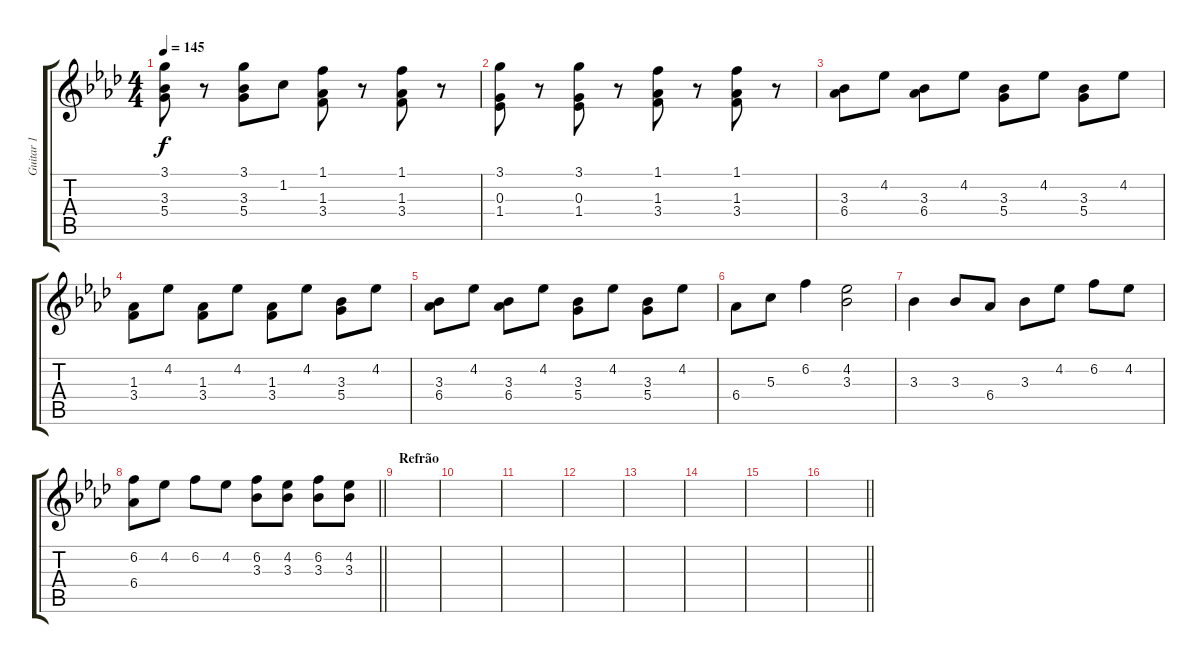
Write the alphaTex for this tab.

\track ("Guitar 1" "Guitar 1") {instrument electricguitarjazz}
\staff {score tabs}
\tuning (E4 B3 G3 D3 A2 E2) {hide}
\ts (4 4)
\tempo 145
\clef g2
\ks ab
(3.1 3.3 5.4).8{dy f} r.8 (3.1 3.3 5.4).8 1.2.8 (1.1 1.3 3.4).8 r.8 (1.1 1.3 3.4).8 r.8 |
(3.1 0.3 1.4).8 r.8 (3.1 0.3 1.4).8 r.8 (1.1 1.3 3.4).8 r.8 (1.1 1.3 3.4).8 r.8 |
(3.3 6.4).8 4.2.8 (3.3 6.4).8 4.2.8 (3.3 5.4).8 4.2.8 (3.3 5.4).8 4.2.8 |
(1.3 3.4).8 4.2.8 (1.3 3.4).8 4.2.8 (1.3 3.4).8 4.2.8 (3.3 5.4).8 4.2.8 |
(3.3 6.4).8 4.2.8 (3.3 6.4).8 4.2.8 (3.3 5.4).8 4.2.8 (3.3 5.4).8 4.2.8 |
6.4.8 5.3.8 6.2.4 (4.2 3.3).2 |
3.3.4 3.3.8 6.4.8 3.3.8 4.2.8 6.2.8 4.2.8 |
\barLineRight lightlight
(6.2 6.4).8 4.2.8 6.2.8 4.2.8 (6.2 3.3).8 (4.2 3.3).8 (6.2 3.3).8 (4.2 3.3).8 |
\section ("" "Refrão")
|
|
|
|
|
|
|
\barLineRight lightlight
